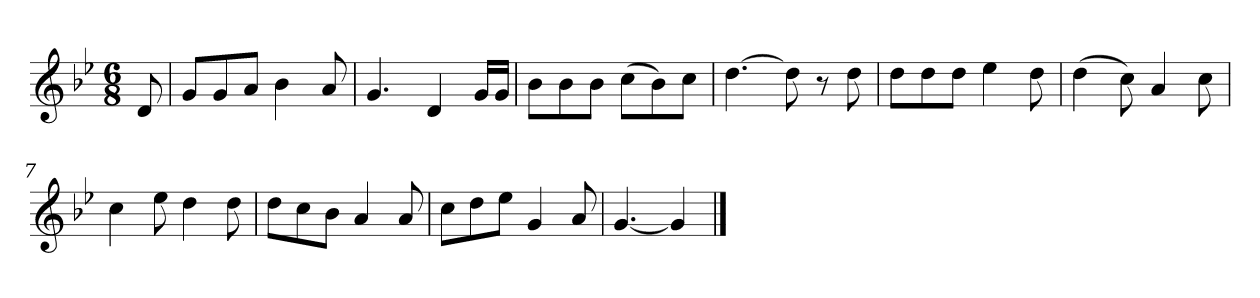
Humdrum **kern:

**kern
*part1
*staff1
*k[b-e-]
*M6/8
*MM120
=
8d
=1
8gL
8g
8aJ
4b-
8a
=2
4.g
4d
16gLL
16gJJ
=3
8b-L
8b-
8b-J
(8ccL
8b-)
8ccJ
=4
[4.dd
8dd]
8r
8dd
=5
8ddL
8dd
8ddJ
4ee-
8dd
=6
(4dd
8cc)
4a
8cc
=7
4cc
8ee-
4dd
8dd
=8
8ddL
8cc
8b-J
4a
8a
=9
8ccL
8dd
8ee-J
4g
8a
=10
[4.g
4g]
==
*-
